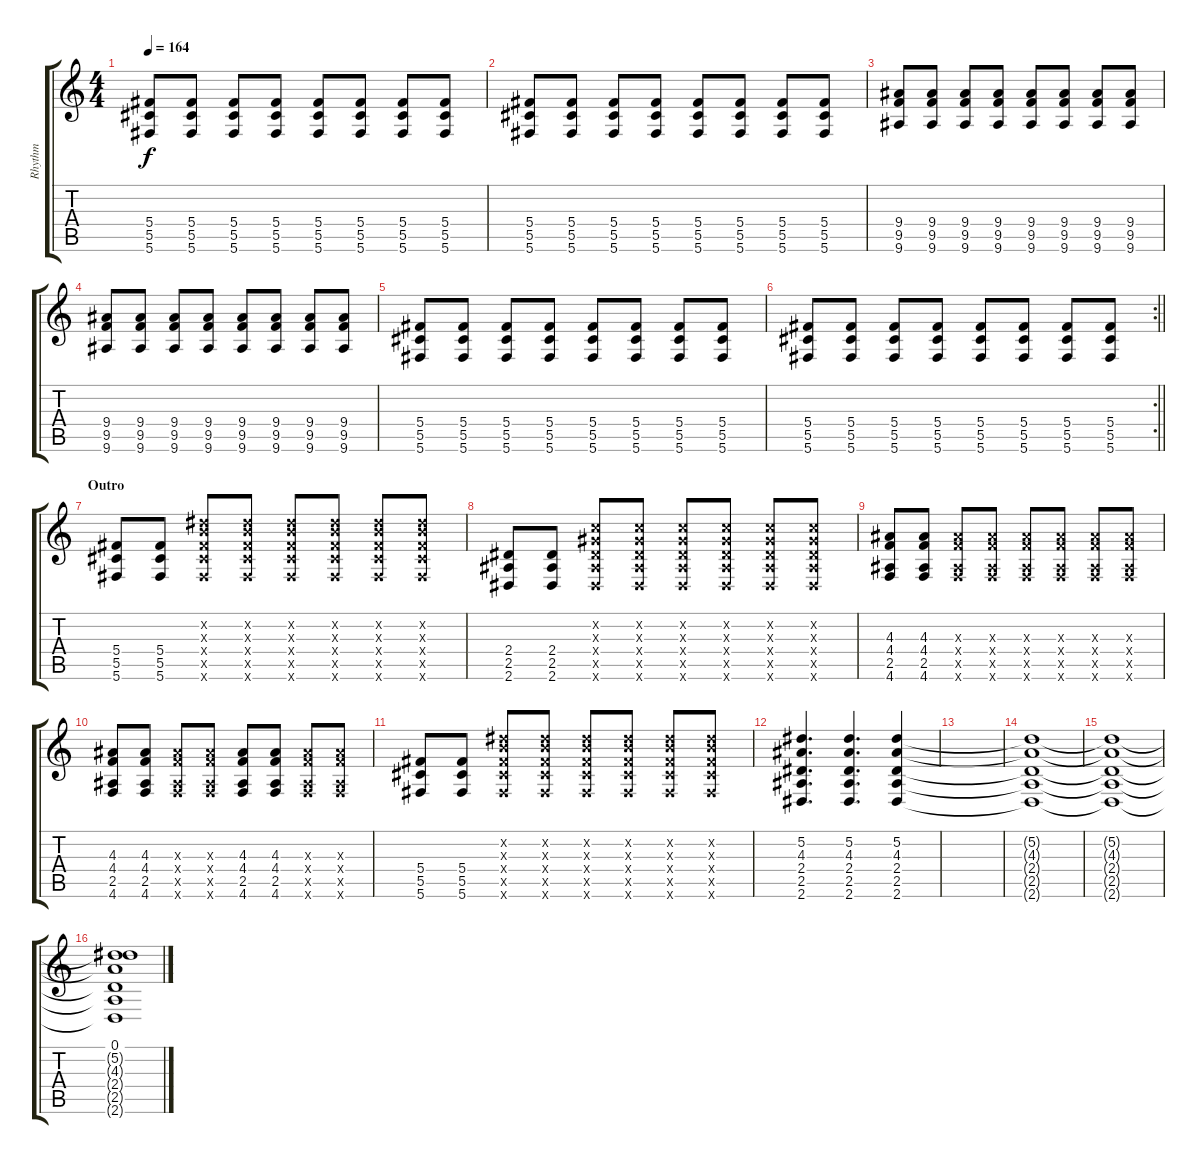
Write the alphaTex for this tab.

\track ("Rhythm" "Rhythm") {instrument distortionguitar}
\staff {score tabs}
\tuning (Eb4 Bb3 Gb3 Db3 Ab2 Db2) {hide}
\ts (4 4)
\tempo 164
\clef g2
\ks c
(5.4 5.5 5.6).8{dy f} (5.4 5.5 5.6).8 (5.4 5.5 5.6).8 (5.4 5.5 5.6).8 (5.4 5.5 5.6).8 (5.4 5.5 5.6).8 (5.4 5.5 5.6).8 (5.4 5.5 5.6).8 |
(5.4 5.5 5.6).8 (5.4 5.5 5.6).8 (5.4 5.5 5.6).8 (5.4 5.5 5.6).8 (5.4 5.5 5.6).8 (5.4 5.5 5.6).8 (5.4 5.5 5.6).8 (5.4 5.5 5.6).8 |
(9.4 9.5 9.6).8 (9.4 9.5 9.6).8 (9.4 9.5 9.6).8 (9.4 9.5 9.6).8 (9.4 9.5 9.6).8 (9.4 9.5 9.6).8 (9.4 9.5 9.6).8 (9.4 9.5 9.6).8 |
(9.4 9.5 9.6).8 (9.4 9.5 9.6).8 (9.4 9.5 9.6).8 (9.4 9.5 9.6).8 (9.4 9.5 9.6).8 (9.4 9.5 9.6).8 (9.4 9.5 9.6).8 (9.4 9.5 9.6).8 |
(5.4 5.5 5.6).8 (5.4 5.5 5.6).8 (5.4 5.5 5.6).8 (5.4 5.5 5.6).8 (5.4 5.5 5.6).8 (5.4 5.5 5.6).8 (5.4 5.5 5.6).8 (5.4 5.5 5.6).8 |
\rc 2
\barLineRight lightlight
(5.4 5.5 5.6).8 (5.4 5.5 5.6).8 (5.4 5.5 5.6).8 (5.4 5.5 5.6).8 (5.4 5.5 5.6).8 (5.4 5.5 5.6).8 (5.4 5.5 5.6).8 (5.4 5.5 5.6).8 |
\section ("" "Outro")
(5.4 5.5 5.6).8 (5.4 5.5 5.6).8 (5.2{x} 5.3{x} 5.4{x} 5.5{x} 5.6{x}).8 (5.2{x} 5.3{x} 5.4{x} 5.5{x} 5.6{x}).8 (5.2{x} 5.3{x} 5.4{x} 5.5{x} 5.6{x}).8 (5.2{x} 5.3{x} 5.4{x} 5.5{x} 5.6{x}).8 (5.2{x} 5.3{x} 5.4{x} 5.5{x} 5.6{x}).8 (5.2{x} 5.3{x} 5.4{x} 5.5{x} 5.6{x}).8 |
(2.4 2.5 2.6).8 (2.4 2.5 2.6).8 (2.2{x} 2.3{x} 2.4{x} 2.5{x} 2.6{x}).8 (2.2{x} 2.3{x} 2.4{x} 2.5{x} 2.6{x}).8 (2.2{x} 2.3{x} 2.4{x} 2.5{x} 2.6{x}).8 (2.2{x} 2.3{x} 2.4{x} 2.5{x} 2.6{x}).8 (2.2{x} 2.3{x} 2.4{x} 2.5{x} 2.6{x}).8 (2.2{x} 2.3{x} 2.4{x} 2.5{x} 2.6{x}).8 |
(4.3 4.4 2.5 4.6).8 (4.3 4.4 2.5 4.6).8 (4.3{x} 4.4{x} 2.5{x} 4.6{x}).8 (4.3{x} 4.4{x} 2.5{x} 4.6{x}).8 (4.3{x} 4.4{x} 2.5{x} 4.6{x}).8 (4.3{x} 4.4{x} 2.5{x} 4.6{x}).8 (4.3{x} 4.4{x} 2.5{x} 4.6{x}).8 (4.3{x} 4.4{x} 2.5{x} 4.6{x}).8 |
(4.3 4.4 2.5 4.6).8 (4.3 4.4 2.5 4.6).8 (4.3{x} 4.4{x} 2.5{x} 4.6{x}).8 (4.3{x} 4.4{x} 2.5{x} 4.6{x}).8 (4.3 4.4 2.5 4.6).8 (4.3 4.4 2.5 4.6).8 (4.3{x} 4.4{x} 2.5{x} 4.6{x}).8 (4.3{x} 4.4{x} 2.5{x} 4.6{x}).8 |
(5.4 5.5 5.6).8 (5.4 5.5 5.6).8 (5.2{x} 5.3{x} 5.4{x} 5.5{x} 5.6{x}).8 (5.2{x} 5.3{x} 5.4{x} 5.5{x} 5.6{x}).8 (5.2{x} 5.3{x} 5.4{x} 5.5{x} 5.6{x}).8 (5.2{x} 5.3{x} 5.4{x} 5.5{x} 5.6{x}).8 (5.2{x} 5.3{x} 5.4{x} 5.5{x} 5.6{x}).8 (5.2{x} 5.3{x} 5.4{x} 5.5{x} 5.6{x}).8 |
(5.2 4.3 2.4 2.5 2.6).4{d} (5.2 4.3 2.4 2.5 2.6).4{d} (5.2 4.3 2.4 2.5 2.6).4{volume 1} |
|
(5.2{t} 4.3{t} 2.4{t} 2.5{t} 2.6{t}).1 |
(5.2{t} 4.3{t} 2.4{t} 2.5{t} 2.6{t}).1 |
(0.1 5.2{t} 4.3{t} 2.4{t} 2.5{t} 2.6{t}).1
